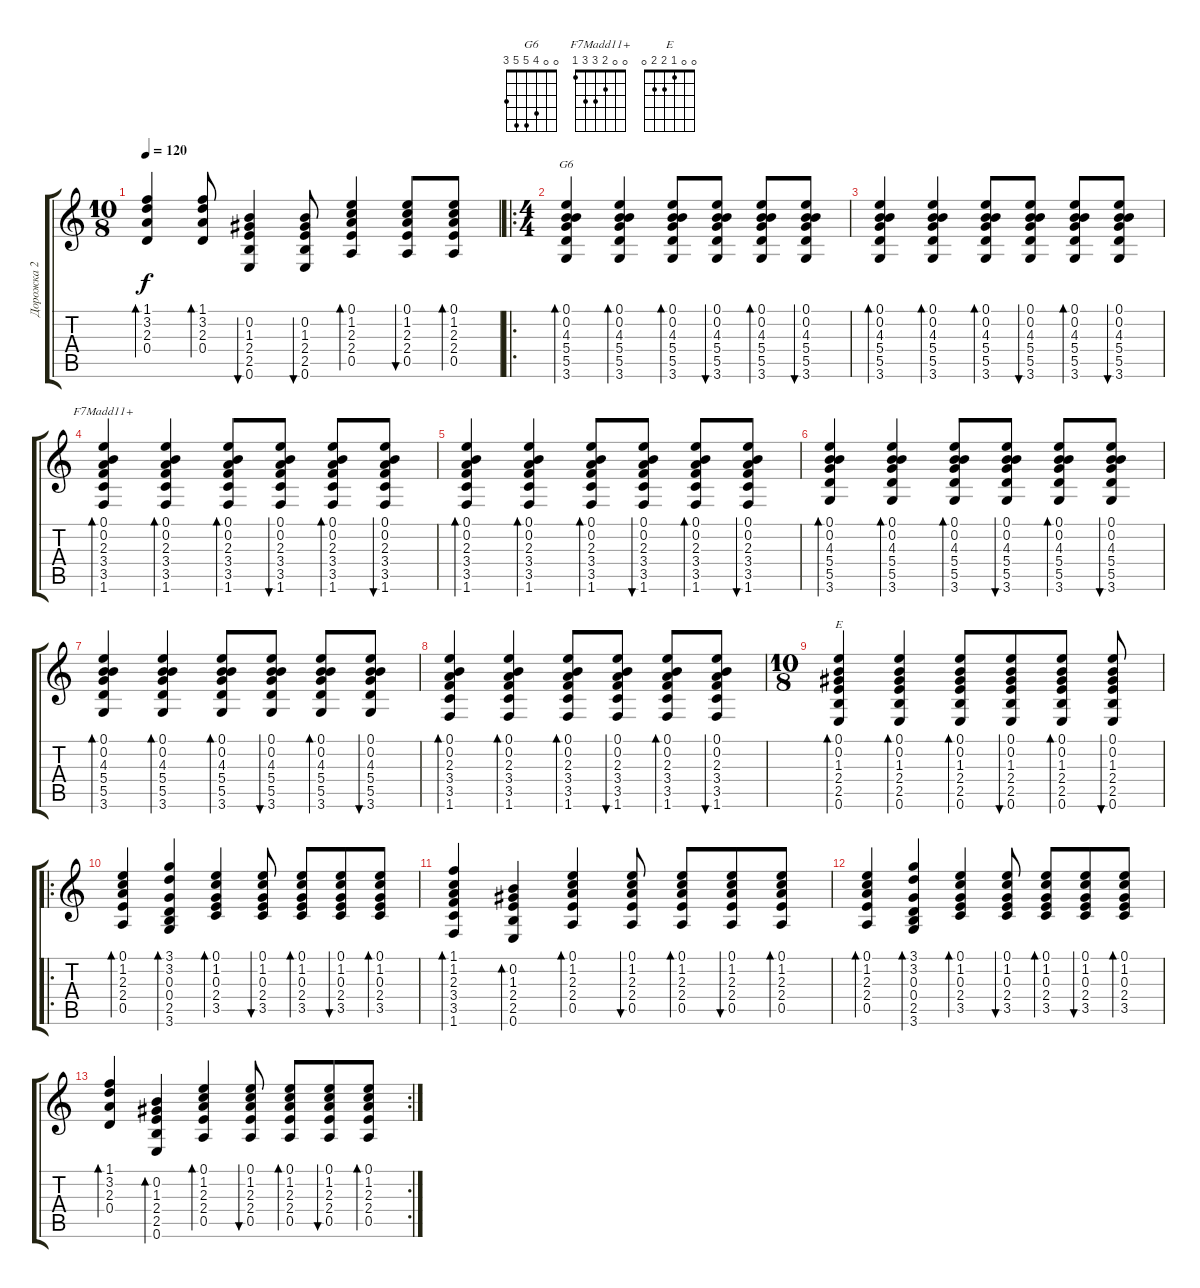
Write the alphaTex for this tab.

\track ("Дорожка 2" "Дорожка 2") {instrument acousticguitarsteel}
\staff {score tabs}
\tuning (E4 B3 G3 D3 A2 E2) {hide}
\chord ("G6" 0 0 4 5 5 3)
\chord ("F7Madd11+" 0 0 2 3 3 1)
\chord ("E" 0 0 1 2 2 0)
\ts (10 8)
\tempo 120
\clef g2
\ks c
(1.1 3.2 2.3 0.4).4{bd 60 dy f} (1.1 3.2 2.3 0.4).8{bd 60} (0.2 1.3 2.4 2.5 0.6).4{bu 60} (0.2 1.3 2.4 2.5 0.6).8{bu 60} (0.1 1.2 2.3 2.4 0.5).4{bd 60} (0.1 1.2 2.3 2.4 0.5).8{bu 60} (0.1 1.2 2.3 2.4 0.5).8{bd 60} |
\ro
\ts (4 4)
(0.1 0.2 4.3 5.4 5.5 3.6).4{bd 60 ch "G6"} (0.1 0.2 4.3 5.4 5.5 3.6).4{bd 60} (0.1 0.2 4.3 5.4 5.5 3.6).8{bd 60} (0.1 0.2 4.3 5.4 5.5 3.6).8{bu 60} (0.1 0.2 4.3 5.4 5.5 3.6).8{bd 60} (0.1 0.2 4.3 5.4 5.5 3.6).8{bu 60} |
(0.1 0.2 4.3 5.4 5.5 3.6).4{bd 60} (0.1 0.2 4.3 5.4 5.5 3.6).4{bd 60} (0.1 0.2 4.3 5.4 5.5 3.6).8{bd 60} (0.1 0.2 4.3 5.4 5.5 3.6).8{bu 60} (0.1 0.2 4.3 5.4 5.5 3.6).8{bd 60} (0.1 0.2 4.3 5.4 5.5 3.6).8{bu 60} |
(0.1 0.2 2.3 3.4 3.5 1.6).4{bd 60 ch "F7Madd11+"} (0.1 0.2 2.3 3.4 3.5 1.6).4{bd 60} (0.1 0.2 2.3 3.4 3.5 1.6).8{bd 60} (0.1 0.2 2.3 3.4 3.5 1.6).8{bu 60} (0.1 0.2 2.3 3.4 3.5 1.6).8{bd 60} (0.1 0.2 2.3 3.4 3.5 1.6).8{bu 60} |
(0.1 0.2 2.3 3.4 3.5 1.6).4{bd 60} (0.1 0.2 2.3 3.4 3.5 1.6).4{bd 60} (0.1 0.2 2.3 3.4 3.5 1.6).8{bd 60} (0.1 0.2 2.3 3.4 3.5 1.6).8{bu 60} (0.1 0.2 2.3 3.4 3.5 1.6).8{bd 60} (0.1 0.2 2.3 3.4 3.5 1.6).8{bu 60} |
(0.1 0.2 4.3 5.4 5.5 3.6).4{bd 60} (0.1 0.2 4.3 5.4 5.5 3.6).4{bd 60} (0.1 0.2 4.3 5.4 5.5 3.6).8{bd 60} (0.1 0.2 4.3 5.4 5.5 3.6).8{bu 60} (0.1 0.2 4.3 5.4 5.5 3.6).8{bd 60} (0.1 0.2 4.3 5.4 5.5 3.6).8{bu 60} |
(0.1 0.2 4.3 5.4 5.5 3.6).4{bd 60} (0.1 0.2 4.3 5.4 5.5 3.6).4{bd 60} (0.1 0.2 4.3 5.4 5.5 3.6).8{bd 60} (0.1 0.2 4.3 5.4 5.5 3.6).8{bu 60} (0.1 0.2 4.3 5.4 5.5 3.6).8{bd 60} (0.1 0.2 4.3 5.4 5.5 3.6).8{bu 60} |
(0.1 0.2 2.3 3.4 3.5 1.6).4{bd 60} (0.1 0.2 2.3 3.4 3.5 1.6).4{bd 60} (0.1 0.2 2.3 3.4 3.5 1.6).8{bd 60} (0.1 0.2 2.3 3.4 3.5 1.6).8{bu 60} (0.1 0.2 2.3 3.4 3.5 1.6).8{bd 60} (0.1 0.2 2.3 3.4 3.5 1.6).8{bu 60} |
\ts (10 8)
(0.1 0.2 1.3 2.4 2.5 0.6).4{bd 60 ch "E"} (0.1 0.2 1.3 2.4 2.5 0.6).4{bd 60} (0.1 0.2 1.3 2.4 2.5 0.6).8{bd 60} (0.1 0.2 1.3 2.4 2.5 0.6).8{bu 60} (0.1 0.2 1.3 2.4 2.5 0.6).8{bd 60} (0.1 0.2 1.3 2.4 2.5 0.6).8{bu 60} |
\ro
(0.1 1.2 2.3 2.4 0.5).4{bd 60} (3.1 3.2 0.3 0.4 2.5 3.6).4{bd 60} (0.1 1.2 0.3 2.4 3.5).4{bd 60} (0.1 1.2 0.3 2.4 3.5).8{bu 60} (0.1 1.2 0.3 2.4 3.5).8{bd 60} (0.1 1.2 0.3 2.4 3.5).8{bu 60} (0.1 1.2 0.3 2.4 3.5).8{bd 60} |
(1.1 1.2 2.3 3.4 3.5 1.6).4{bd 60} (0.2 1.3 2.4 2.5 0.6).4{bd 60} (0.1 1.2 2.3 2.4 0.5).4{bd 60} (0.1 1.2 2.3 2.4 0.5).8{bu 60} (0.1 1.2 2.3 2.4 0.5).8{bd 60} (0.1 1.2 2.3 2.4 0.5).8{bu 60} (0.1 1.2 2.3 2.4 0.5).8{bd 60} |
(0.1 1.2 2.3 2.4 0.5).4{bd 60} (3.1 3.2 0.3 0.4 2.5 3.6).4{bd 60} (0.1 1.2 0.3 2.4 3.5).4{bd 60} (0.1 1.2 0.3 2.4 3.5).8{bu 60} (0.1 1.2 0.3 2.4 3.5).8{bd 60} (0.1 1.2 0.3 2.4 3.5).8{bu 60} (0.1 1.2 0.3 2.4 3.5).8{bd 60} |
\rc 2
(1.1 3.2 2.3 0.4).4{bd 60} (0.2 1.3 2.4 2.5 0.6).4{bd 60} (0.1 1.2 2.3 2.4 0.5).4{bd 60} (0.1 1.2 2.3 2.4 0.5).8{bu 60} (0.1 1.2 2.3 2.4 0.5).8{bd 60} (0.1 1.2 2.3 2.4 0.5).8{bu 60} (0.1 1.2 2.3 2.4 0.5).8{bd 60}
